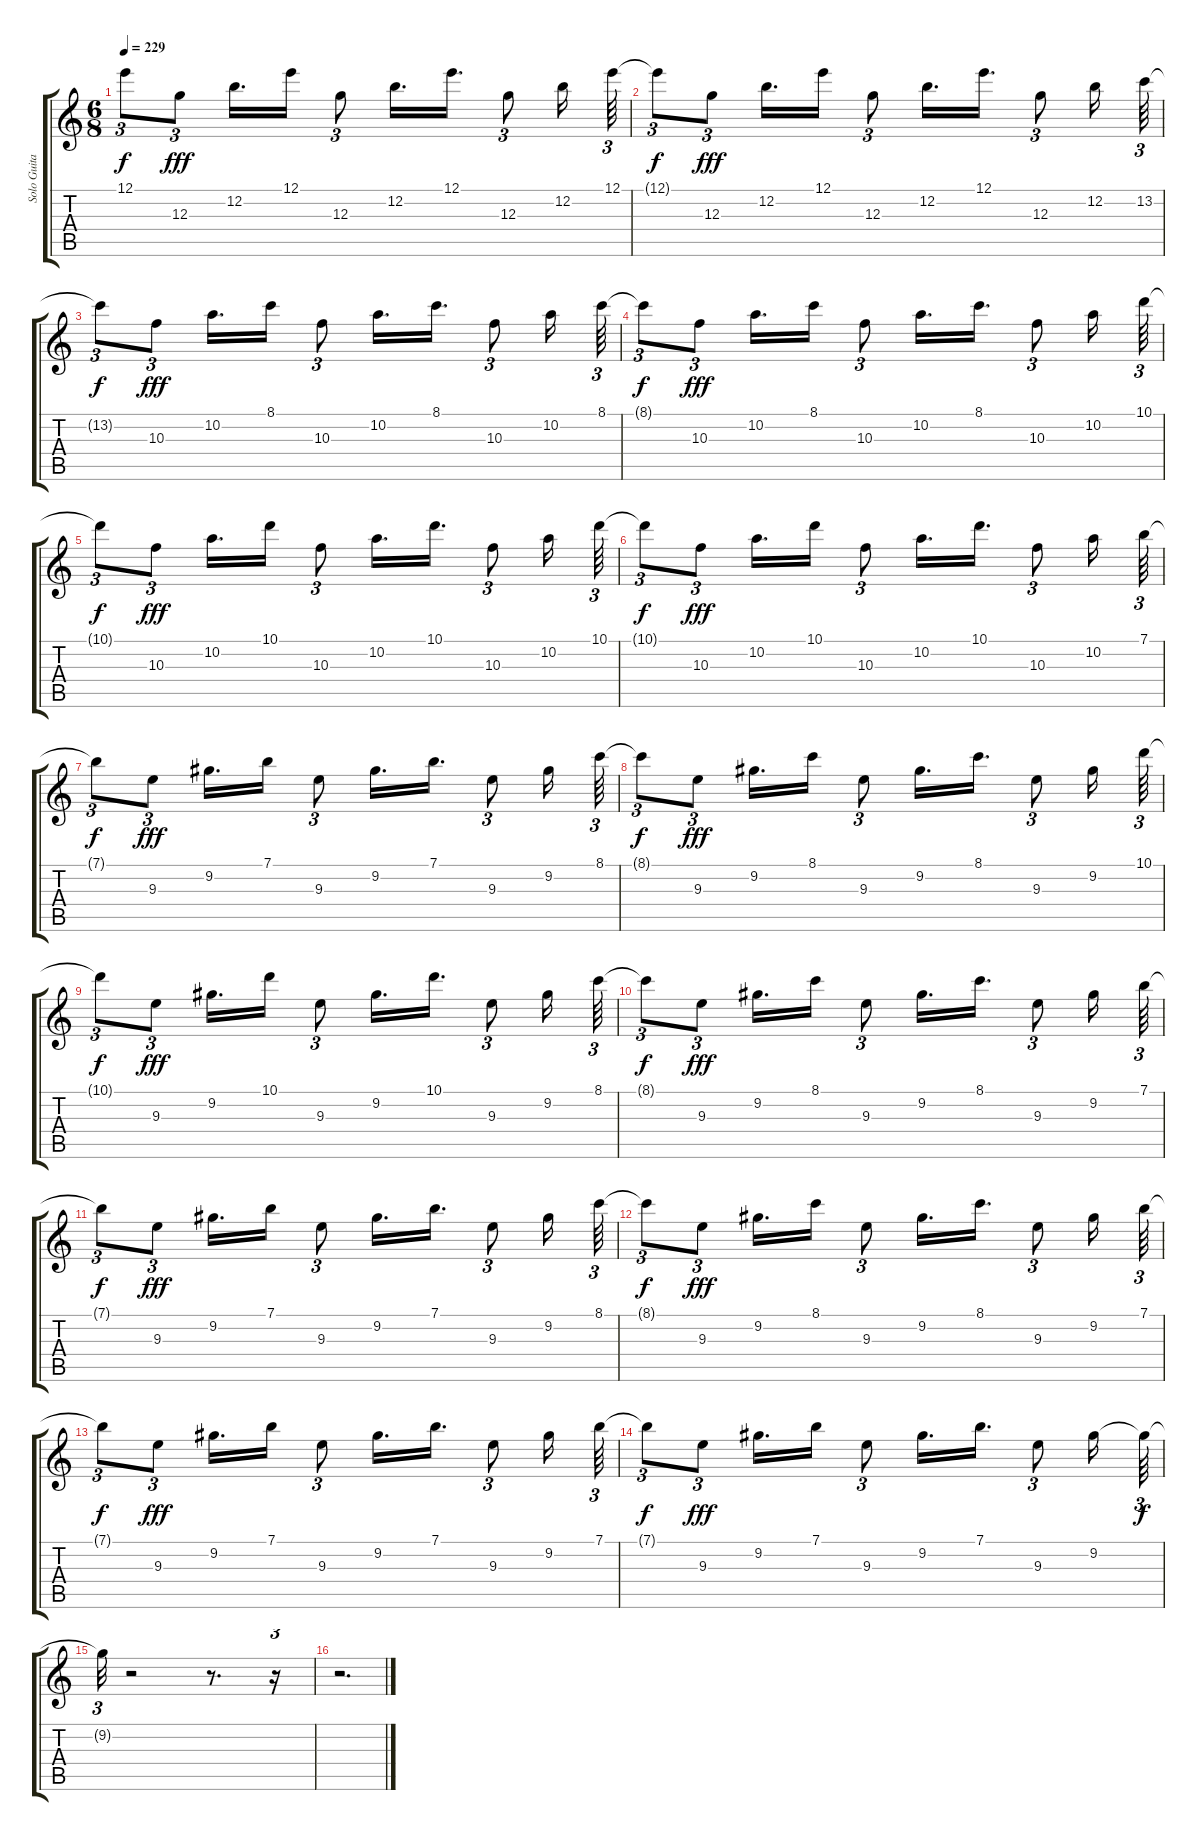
\track ("Solo Guitar1" "Solo Guita") {instrument overdrivenguitar}
\staff {score tabs}
\tuning (E4 B3 G3 D3 A2 E2) {hide}
\ts (6 8)
\tempo 229
\clef g2
\ks c
12.1{t}.8{tu (3 2) dy f} 12.3.8{tu (3 2) dy fff} 12.2.16{d} 12.1.16 12.3.8{tu (3 2)} 12.2.16{d} 12.1.16{d} 12.3.8{tu (3 2)} 12.2.16 12.1.64{tu (3 2)} |
12.1{t}.8{tu (3 2) dy f} 12.3.8{tu (3 2) dy fff} 12.2.16{d} 12.1.16 12.3.8{tu (3 2)} 12.2.16{d} 12.1.16{d} 12.3.8{tu (3 2)} 12.2.16 13.2.64{tu (3 2)} |
13.2{t}.8{tu (3 2) dy f} 10.3.8{tu (3 2) dy fff} 10.2.16{d} 8.1.16 10.3.8{tu (3 2)} 10.2.16{d} 8.1.16{d} 10.3.8{tu (3 2)} 10.2.16 8.1.64{tu (3 2)} |
8.1{t}.8{tu (3 2) dy f} 10.3.8{tu (3 2) dy fff} 10.2.16{d} 8.1.16 10.3.8{tu (3 2)} 10.2.16{d} 8.1.16{d} 10.3.8{tu (3 2)} 10.2.16 10.1.64{tu (3 2)} |
10.1{t}.8{tu (3 2) dy f} 10.3.8{tu (3 2) dy fff} 10.2.16{d} 10.1.16 10.3.8{tu (3 2)} 10.2.16{d} 10.1.16{d} 10.3.8{tu (3 2)} 10.2.16 10.1.64{tu (3 2)} |
10.1{t}.8{tu (3 2) dy f} 10.3.8{tu (3 2) dy fff} 10.2.16{d} 10.1.16 10.3.8{tu (3 2)} 10.2.16{d} 10.1.16{d} 10.3.8{tu (3 2)} 10.2.16 7.1.64{tu (3 2)} |
7.1{t}.8{tu (3 2) dy f} 9.3.8{tu (3 2) dy fff} 9.2.16{d} 7.1.16 9.3.8{tu (3 2)} 9.2.16{d} 7.1.16{d} 9.3.8{tu (3 2)} 9.2.16 8.1.64{tu (3 2)} |
8.1{t}.8{tu (3 2) dy f} 9.3.8{tu (3 2) dy fff} 9.2.16{d} 8.1.16 9.3.8{tu (3 2)} 9.2.16{d} 8.1.16{d} 9.3.8{tu (3 2)} 9.2.16 10.1.64{tu (3 2)} |
10.1{t}.8{tu (3 2) dy f} 9.3.8{tu (3 2) dy fff} 9.2.16{d} 10.1.16 9.3.8{tu (3 2)} 9.2.16{d} 10.1.16{d} 9.3.8{tu (3 2)} 9.2.16 8.1.64{tu (3 2)} |
8.1{t}.8{tu (3 2) dy f} 9.3.8{tu (3 2) dy fff} 9.2.16{d} 8.1.16 9.3.8{tu (3 2)} 9.2.16{d} 8.1.16{d} 9.3.8{tu (3 2)} 9.2.16 7.1.64{tu (3 2)} |
7.1{t}.8{tu (3 2) dy f} 9.3.8{tu (3 2) dy fff} 9.2.16{d} 7.1.16 9.3.8{tu (3 2)} 9.2.16{d} 7.1.16{d} 9.3.8{tu (3 2)} 9.2.16 8.1.64{tu (3 2)} |
8.1{t}.8{tu (3 2) dy f} 9.3.8{tu (3 2) dy fff} 9.2.16{d} 8.1.16 9.3.8{tu (3 2)} 9.2.16{d} 8.1.16{d} 9.3.8{tu (3 2)} 9.2.16 7.1.64{tu (3 2)} |
7.1{t}.8{tu (3 2) dy f} 9.3.8{tu (3 2) dy fff} 9.2.16{d} 7.1.16 9.3.8{tu (3 2)} 9.2.16{d} 7.1.16{d} 9.3.8{tu (3 2)} 9.2.16 7.1.64{tu (3 2)} |
7.1{t}.8{tu (3 2) dy f} 9.3.8{tu (3 2) dy fff} 9.2.16{d} 7.1.16 9.3.8{tu (3 2)} 9.2.16{d} 7.1.16{d} 9.3.8{tu (3 2)} 9.2.16 9.2{t}.64{tu (3 2) dy f} |
9.2{t}.32{tu (3 2)} r.2 r.8{d} r.16{tu (3 2)} |
r.2{d}
